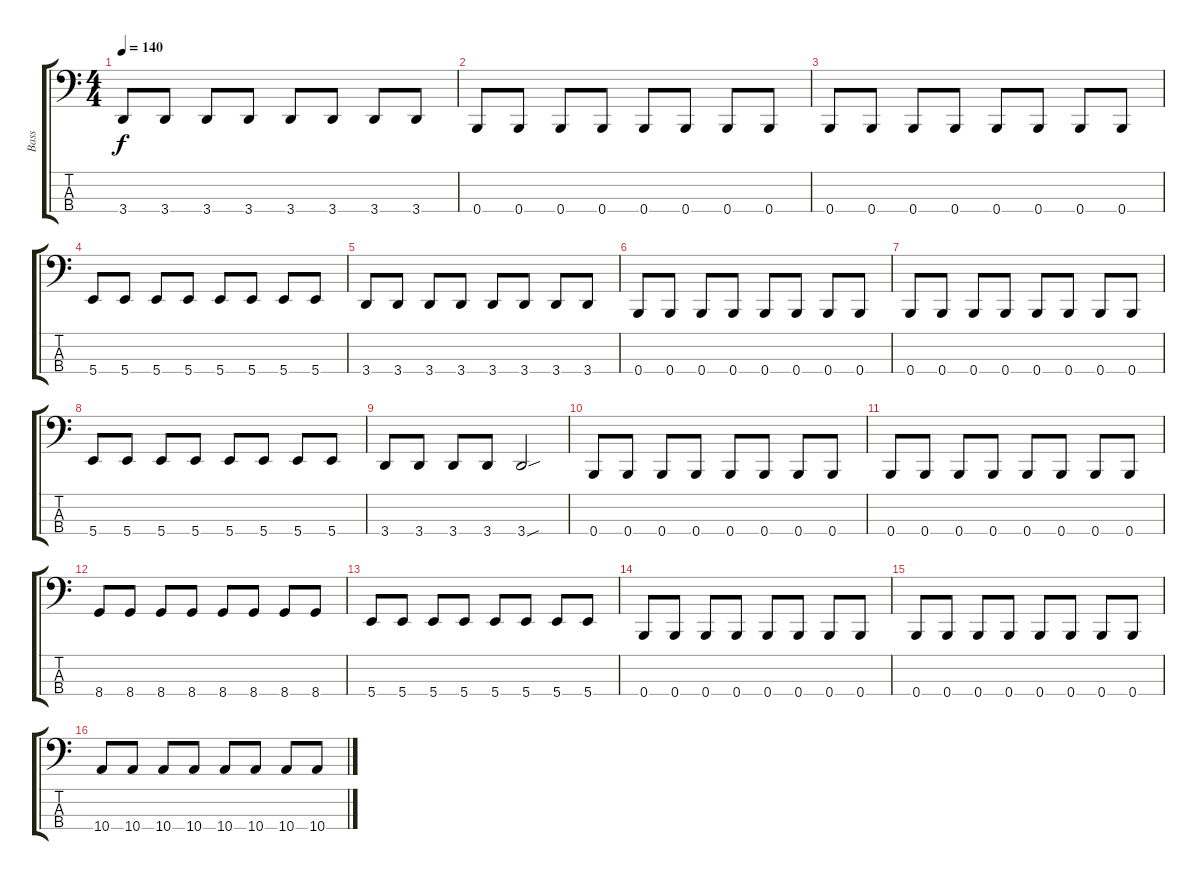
\track ("Bass" "Bass") {instrument acousticguitarsteel}
\staff {score tabs}
\tuning (E2 B1 Gb1 B0) {hide}
\ts (4 4)
\tempo 140
\clef f4
\ks c
3.4.8{dy f} 3.4.8 3.4.8 3.4.8 3.4.8 3.4.8 3.4.8 3.4.8 |
0.4.8 0.4.8 0.4.8 0.4.8 0.4.8 0.4.8 0.4.8 0.4.8 |
0.4.8 0.4.8 0.4.8 0.4.8 0.4.8 0.4.8 0.4.8 0.4.8 |
5.4.8 5.4.8 5.4.8 5.4.8 5.4.8 5.4.8 5.4.8 5.4.8 |
3.4.8 3.4.8 3.4.8 3.4.8 3.4.8 3.4.8 3.4.8 3.4.8 |
0.4.8 0.4.8 0.4.8 0.4.8 0.4.8 0.4.8 0.4.8 0.4.8 |
0.4.8 0.4.8 0.4.8 0.4.8 0.4.8 0.4.8 0.4.8 0.4.8 |
5.4.8 5.4.8 5.4.8 5.4.8 5.4.8 5.4.8 5.4.8 5.4.8 |
3.4.8 3.4.8 3.4.8 3.4.8 3.4{sou}.2 |
0.4.8 0.4.8 0.4.8 0.4.8 0.4.8 0.4.8 0.4.8 0.4.8 |
0.4.8 0.4.8 0.4.8 0.4.8 0.4.8 0.4.8 0.4.8 0.4.8 |
8.4.8 8.4.8 8.4.8 8.4.8 8.4.8 8.4.8 8.4.8 8.4.8 |
5.4.8 5.4.8 5.4.8 5.4.8 5.4.8 5.4.8 5.4.8 5.4.8 |
0.4.8 0.4.8 0.4.8 0.4.8 0.4.8 0.4.8 0.4.8 0.4.8 |
0.4.8 0.4.8 0.4.8 0.4.8 0.4.8 0.4.8 0.4.8 0.4.8 |
10.4.8 10.4.8 10.4.8 10.4.8 10.4.8 10.4.8 10.4.8 10.4.8
